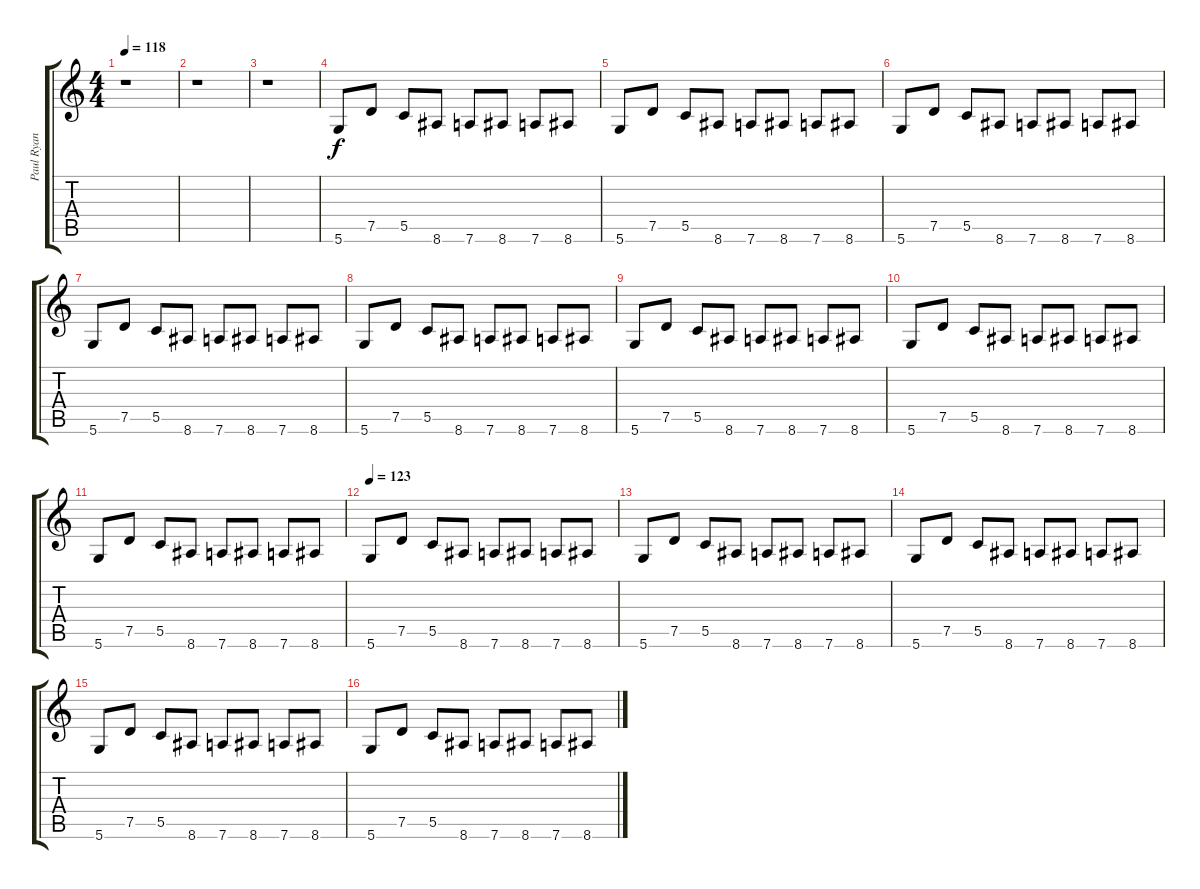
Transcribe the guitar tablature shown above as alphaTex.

\track ("Paul Ryan (Guitar)" "Paul Ryan ") {instrument distortionguitar}
\staff {score tabs}
\tuning (D4 A3 F3 C3 G2 D2) {hide}
\ts (4 4)
\tempo 118
\clef g2
\ks c
r.1{dy f} |
r.1 |
r.1 |
5.6.8 7.5.8 5.5.8 8.6.8 7.6.8 8.6.8 7.6.8 8.6.8 |
5.6.8 7.5.8 5.5.8 8.6.8 7.6.8 8.6.8 7.6.8 8.6.8 |
5.6.8 7.5.8 5.5.8 8.6.8 7.6.8 8.6.8 7.6.8 8.6.8 |
5.6.8 7.5.8 5.5.8 8.6.8 7.6.8 8.6.8 7.6.8 8.6.8 |
5.6.8 7.5.8 5.5.8 8.6.8 7.6.8 8.6.8 7.6.8 8.6.8 |
5.6.8 7.5.8 5.5.8 8.6.8 7.6.8 8.6.8 7.6.8 8.6.8 |
5.6.8 7.5.8 5.5.8 8.6.8 7.6.8 8.6.8 7.6.8 8.6.8 |
5.6.8 7.5.8 5.5.8 8.6.8 7.6.8 8.6.8 7.6.8 8.6.8 |
\tempo 123
5.6.8 7.5.8 5.5.8 8.6.8 7.6.8 8.6.8 7.6.8 8.6.8 |
5.6.8 7.5.8 5.5.8 8.6.8 7.6.8 8.6.8 7.6.8 8.6.8 |
5.6.8 7.5.8 5.5.8 8.6.8 7.6.8 8.6.8 7.6.8 8.6.8 |
5.6.8 7.5.8 5.5.8 8.6.8 7.6.8 8.6.8 7.6.8 8.6.8 |
5.6.8 7.5.8 5.5.8 8.6.8 7.6.8 8.6.8 7.6.8 8.6.8
